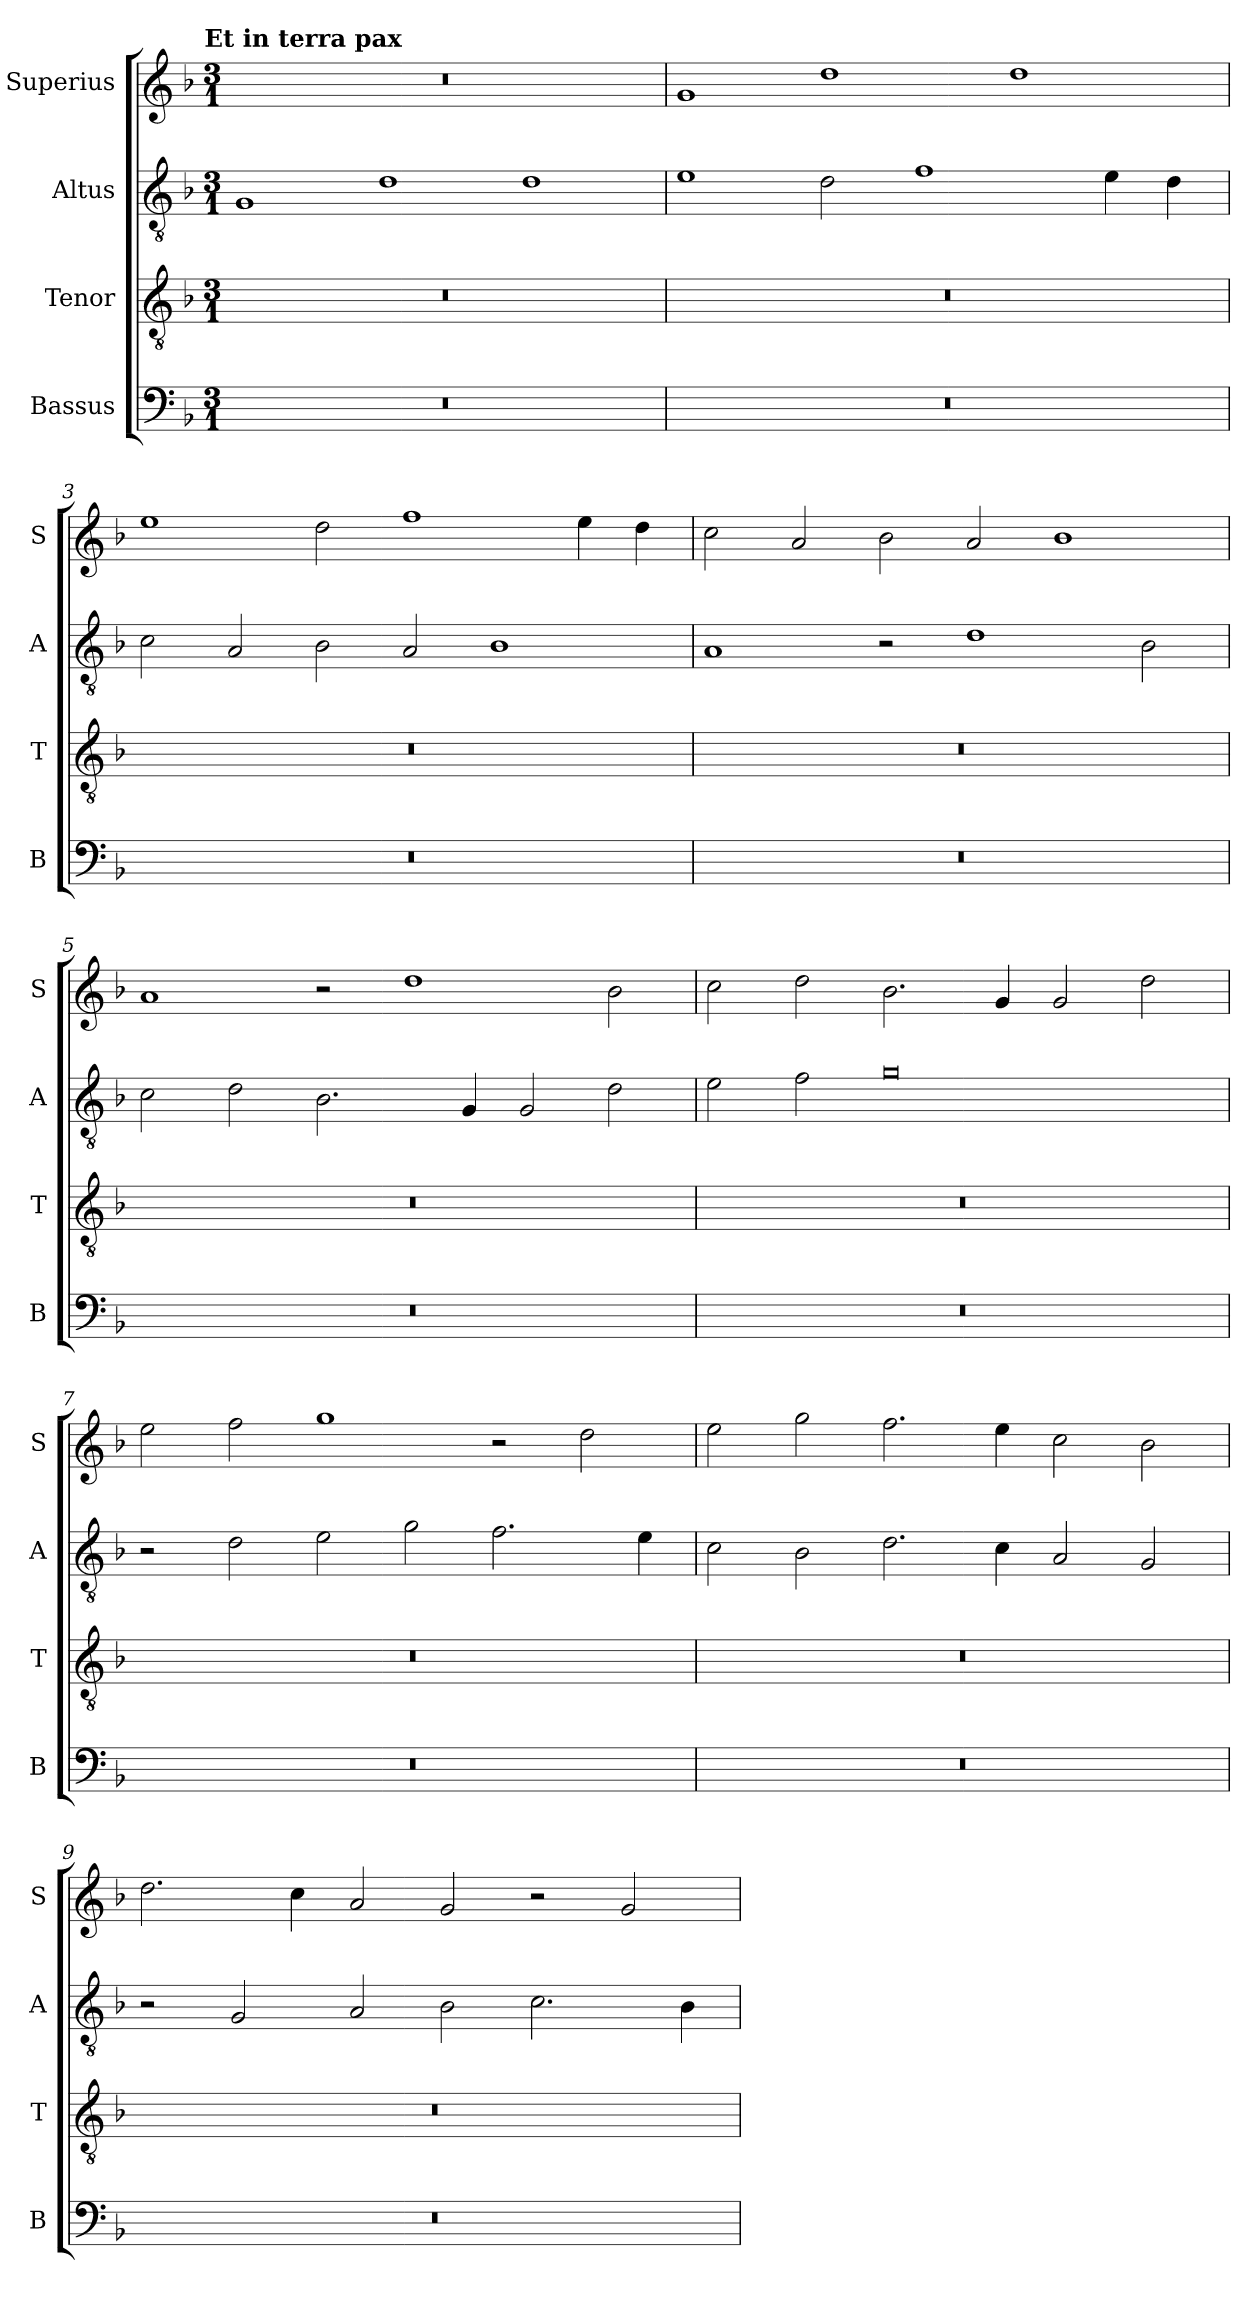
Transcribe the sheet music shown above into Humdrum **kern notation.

**kern	**kern	**kern	**kern
*part4	*part3	*part2	*part1
*staff4	*staff3	*staff2	*staff1
*I"Bassus	*I"Tenor	*I"Altus	*I"Superius
*I'B	*I'T	*I'A	*I'S
*clefF4	*clefGv2	*clefGv2	*clefG2
*k[b-]	*k[b-]	*k[b-]	*k[b-]
!!LO:TX:omd:t=Et in terra pax
*M3/1	*M3/1	*M3/1	*M3/1
=1	=1	=1	=1
0.r	0.r	1G	0.r
.	.	1d	.
.	.	1d	.
=2	=2	=2	=2
0.r	0.r	1e	1g
.	.	2d\	1dd
.	.	1f	.
.	.	.	1dd
.	.	4e\	.
.	.	4d\	.
=3	=3	=3	=3
0.r	0.r	2c\	1ee
.	.	2A/	.
.	.	2B-\	2dd\
.	.	2A/	1ff
.	.	1B-	.
.	.	.	4ee\
.	.	.	4dd\
=4	=4	=4	=4
0.r	0.r	1A	2cc\
.	.	.	2a/
.	.	2r	2b-\
.	.	1d	2a/
.	.	.	1b-
.	.	2B-\	.
=5	=5	=5	=5
0.r	0.r	2c\	1a
.	.	2d\	.
.	.	2.B-\	2r
.	.	.	1dd
.	.	4G/	.
.	.	2G/	.
.	.	2d\	2b-\
=6	=6	=6	=6
0.r	0.r	2e\	2cc\
.	.	2f\	2dd\
.	.	0g	2.b-\
.	.	.	4g/
.	.	.	2g/
.	.	.	2dd\
=7	=7	=7	=7
0.r	0.r	2r	2ee\
.	.	2d\	2ff\
.	.	2e\	1gg
.	.	2g\	.
.	.	2.f\	2r
.	.	.	2dd\
.	.	4e\	.
=8	=8	=8	=8
0.r	0.r	2c\	2ee\
.	.	2B-\	2gg\
.	.	2.d\	2.ff\
.	.	4c\	4ee\
.	.	2A/	2cc\
.	.	2G/	2b-\
=9	=9	=9	=9
0.r	0.r	2r	2.dd\
.	.	2G/	.
.	.	.	4cc\
.	.	2A/	2a/
.	.	2B-\	2g/
.	.	2.c\	2r
.	.	.	2g/
.	.	4B-\	.
=	=	=	=
*-	*-	*-	*-
